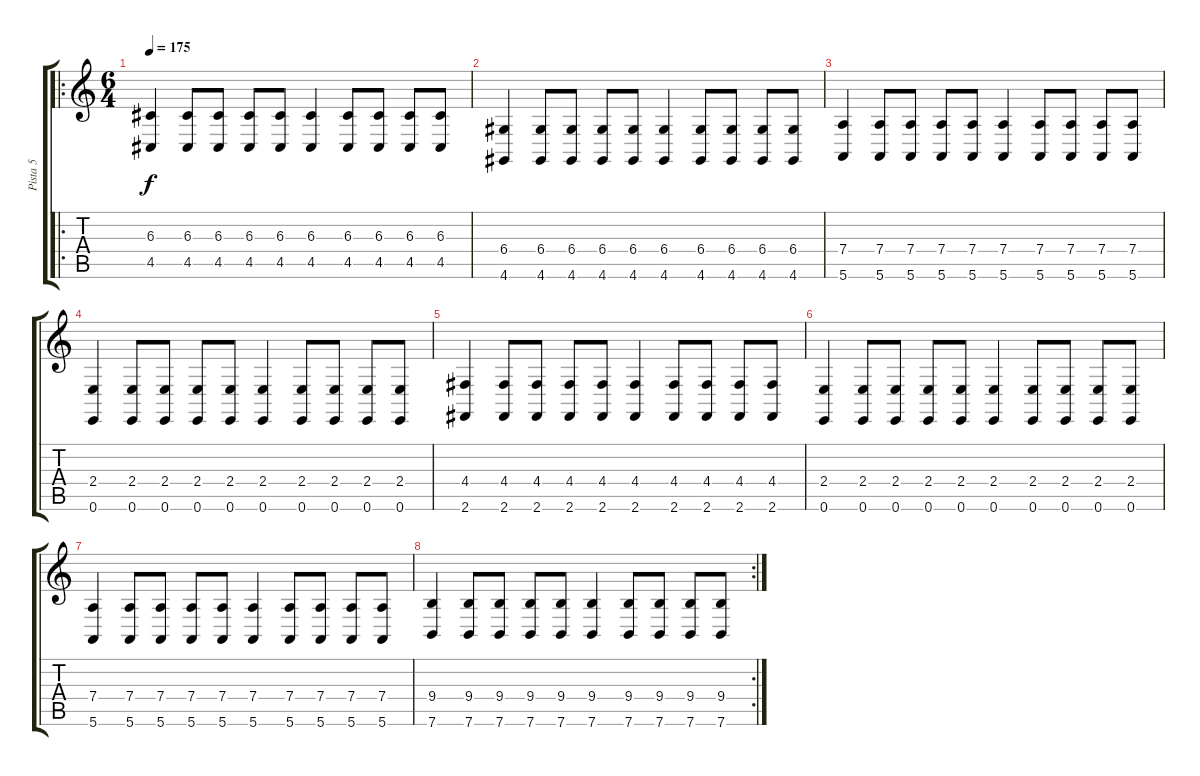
\track ("Pista 5" "Pista 5") {instrument timpani}
\staff {score tabs}
\tuning (E4 B3 G3 D3 A2 E2) {hide}
\ro
\ts (6 4)
\tempo 175
\clef g2
\ks c
(6.3 4.5).4{dy f} (6.3 4.5).8 (6.3 4.5).8 (6.3 4.5).8 (6.3 4.5).8 (6.3 4.5).4 (6.3 4.5).8 (6.3 4.5).8 (6.3 4.5).8 (6.3 4.5).8 |
(6.4 4.6).4 (6.4 4.6).8 (6.4 4.6).8 (6.4 4.6).8 (6.4 4.6).8 (6.4 4.6).4 (6.4 4.6).8 (6.4 4.6).8 (6.4 4.6).8 (6.4 4.6).8 |
(7.4 5.6).4 (7.4 5.6).8 (7.4 5.6).8 (7.4 5.6).8 (7.4 5.6).8 (7.4 5.6).4 (7.4 5.6).8 (7.4 5.6).8 (7.4 5.6).8 (7.4 5.6).8 |
(2.4 0.6).4 (2.4 0.6).8 (2.4 0.6).8 (2.4 0.6).8 (2.4 0.6).8 (2.4 0.6).4 (2.4 0.6).8 (2.4 0.6).8 (2.4 0.6).8 (2.4 0.6).8 |
(4.4 2.6).4 (4.4 2.6).8 (4.4 2.6).8 (4.4 2.6).8 (4.4 2.6).8 (4.4 2.6).4 (4.4 2.6).8 (4.4 2.6).8 (4.4 2.6).8 (4.4 2.6).8 |
(2.4 0.6).4 (2.4 0.6).8 (2.4 0.6).8 (2.4 0.6).8 (2.4 0.6).8 (2.4 0.6).4 (2.4 0.6).8 (2.4 0.6).8 (2.4 0.6).8 (2.4 0.6).8 |
(7.4 5.6).4 (7.4 5.6).8 (7.4 5.6).8 (7.4 5.6).8 (7.4 5.6).8 (7.4 5.6).4 (7.4 5.6).8 (7.4 5.6).8 (7.4 5.6).8 (7.4 5.6).8 |
\rc 2
(9.4 7.6).4 (9.4 7.6).8 (9.4 7.6).8 (9.4 7.6).8 (9.4 7.6).8 (9.4 7.6).4 (9.4 7.6).8 (9.4 7.6).8 (9.4 7.6).8 (9.4 7.6).8
